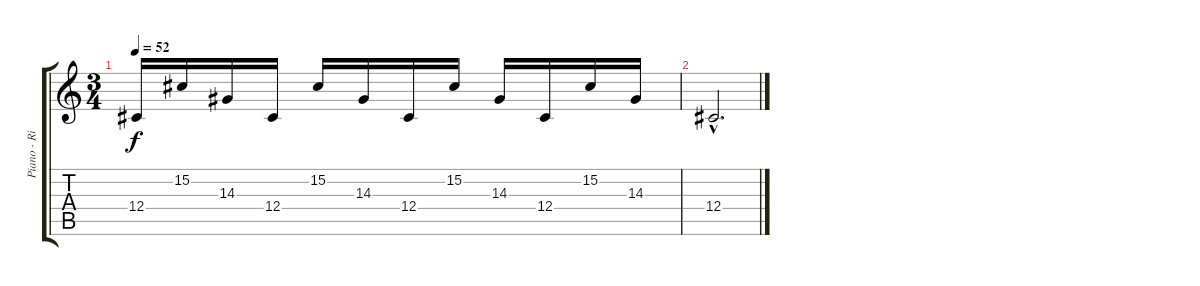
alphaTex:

\track ("Piano - Right" "Piano - Ri") {instrument acousticgrandpiano}
\staff {score tabs}
\tuning (Eb4 Bb3 Gb3 Db3 Ab2 Eb2) {hide}
\ts (3 4)
\tempo 52
\clef g2
\ks c
12.4.16{dy f} 15.2.16 14.3.16 12.4.16 15.2.16 14.3.16 12.4.16 15.2.16 14.3.16 12.4.16 15.2.16 14.3.16 |
12.4{hac}.2{d}
